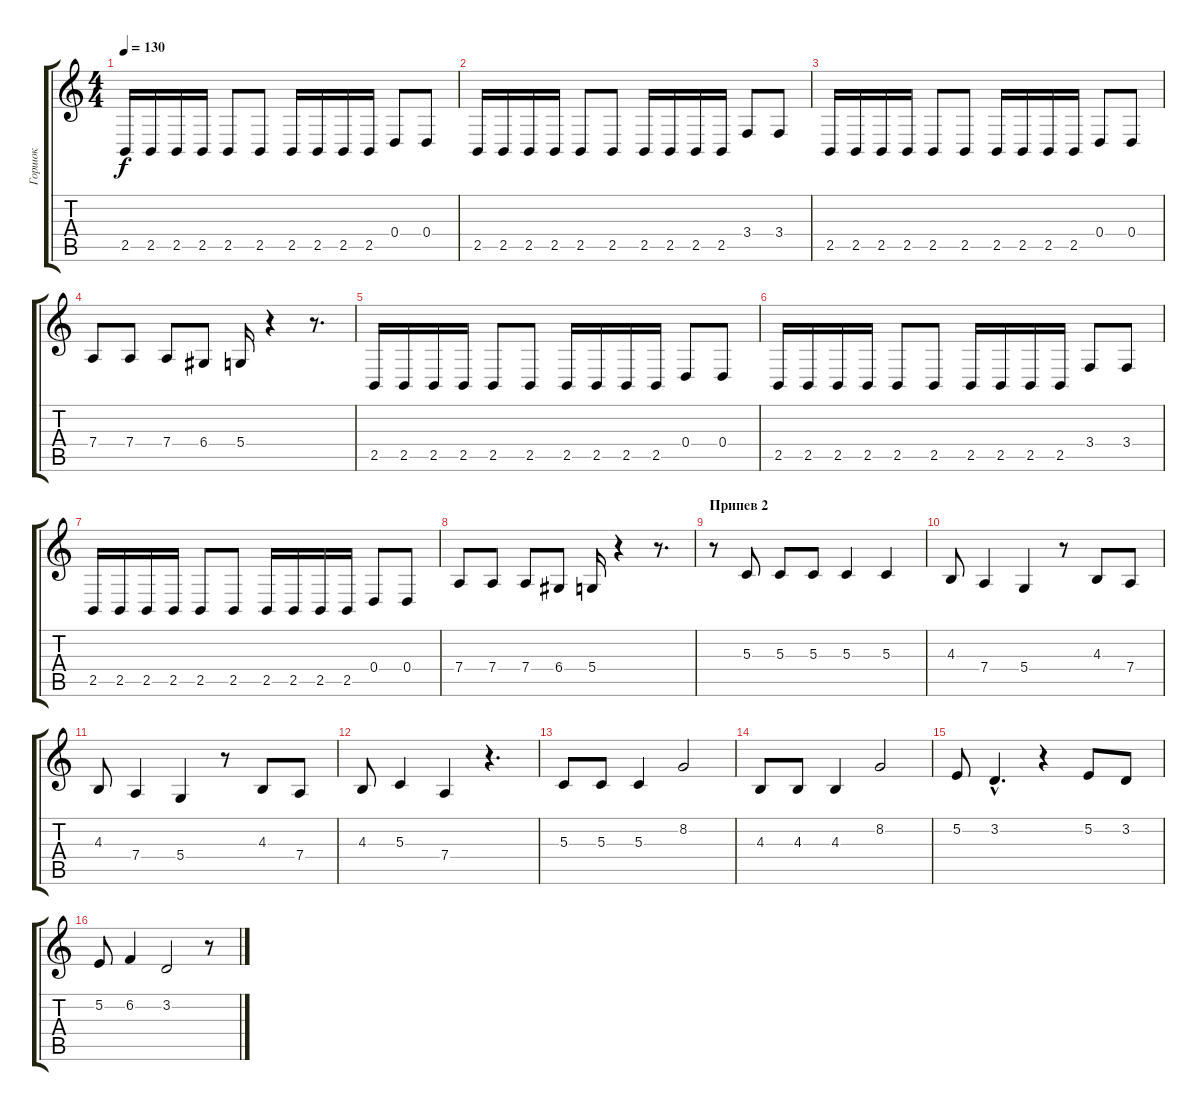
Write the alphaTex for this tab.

\track ("Горшок" "Горшок") {instrument stringensemble1}
\staff {score tabs}
\tuning (E4 B3 G3 D3 A2 E2) {hide}
\ts (4 4)
\tempo 130
\clef g2
\ks c
2.5.16{dy f} 2.5.16 2.5.16 2.5.16 2.5.8 2.5.8 2.5.16 2.5.16 2.5.16 2.5.16 0.4.8 0.4.8 |
2.5.16 2.5.16 2.5.16 2.5.16 2.5.8 2.5.8 2.5.16 2.5.16 2.5.16 2.5.16 3.4.8 3.4.8 |
2.5.16 2.5.16 2.5.16 2.5.16 2.5.8 2.5.8 2.5.16 2.5.16 2.5.16 2.5.16 0.4.8 0.4.8 |
7.4.8 7.4.8 7.4.8 6.4.8 5.4.16 r.4 r.8{d} |
2.5.16 2.5.16 2.5.16 2.5.16 2.5.8 2.5.8 2.5.16 2.5.16 2.5.16 2.5.16 0.4.8 0.4.8 |
2.5.16 2.5.16 2.5.16 2.5.16 2.5.8 2.5.8 2.5.16 2.5.16 2.5.16 2.5.16 3.4.8 3.4.8 |
2.5.16 2.5.16 2.5.16 2.5.16 2.5.8 2.5.8 2.5.16 2.5.16 2.5.16 2.5.16 0.4.8 0.4.8 |
7.4.8 7.4.8 7.4.8 6.4.8 5.4.16 r.4 r.8{d} |
\section ("" "Припев 2")
r.8 5.3.8 5.3.8 5.3.8 5.3.4 5.3.4 |
4.3.8 7.4.4 5.4.4 r.8 4.3.8 7.4.8 |
4.3.8 7.4.4 5.4.4 r.8 4.3.8 7.4.8 |
4.3.8 5.3.4 7.4.4 r.4{d} |
5.3.8 5.3.8 5.3.4 8.2.2 |
4.3.8 4.3.8 4.3.4 8.2.2 |
5.2.8 3.2{hac}.4{d} r.4 5.2.8 3.2.8 |
5.2.8 6.2.4 3.2.2 r.8
